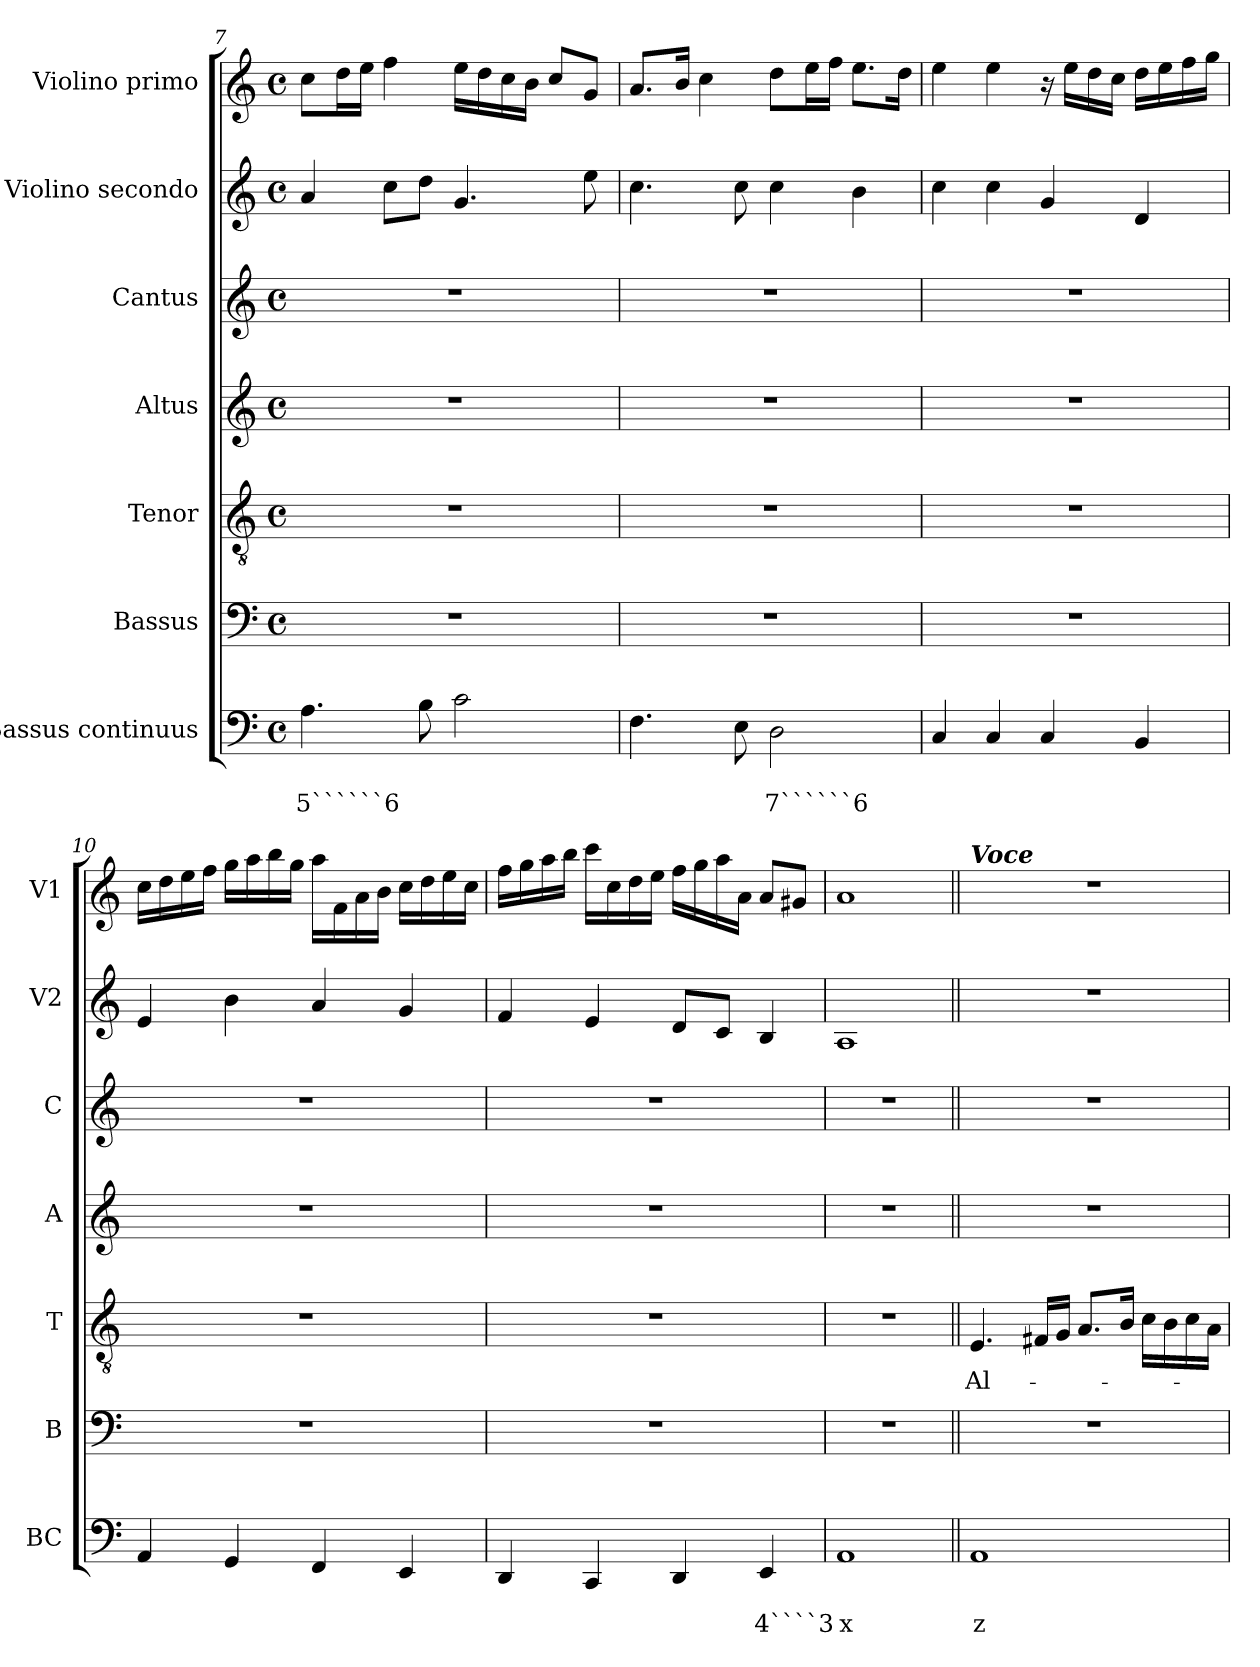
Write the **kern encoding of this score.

**kern	**text	**text	**kern	**kern	**text	**kern	**kern	**kern	**kern
*part7	*part7	*part7	*part6	*part5	*part5	*part4	*part3	*part2	*part1
*staff7	*staff7	*staff7	*staff6	*staff5	*staff5	*staff4	*staff3	*staff2	*staff1
*I"Bassus continuus	*	*	*I"Bassus	*I"Tenor	*	*I"Altus	*I"Cantus	*I"Violino secondo	*I"Violino primo
*I'BC	*	*	*I'B	*I'T	*	*I'A	*I'C	*I'V2	*I'V1
!!LO:LB:g=z
*clefF4	*	*	*clefF4	*clefGv2	*	*clefG2	*clefG2	*clefG2	*clefG2
*k[]	*	*	*k[]	*k[]	*	*k[]	*k[]	*k[]	*k[]
*C:	*	*	*C:	*C:	*	*C:	*C:	*C:	*C:
*M4/4	*	*	*M4/4	*M4/4	*	*M4/4	*M4/4	*M4/4	*M4/4
*met(c)	*	*	*met(c)	*met(c)	*	*met(c)	*met(c)	*met(c)	*met(c)
=7	=7	=7	=7	=7	=7	=7	=7	=7	=7
!	!	!LO:LY:b	!	!	!	!	!	!	!
4.A\	.	5``````6	1r	1r	.	1r	1r	4a/	8cc\L
.	.	.	.	.	.	.	.	.	16dd\L
.	.	.	.	.	.	.	.	.	16ee\JJ
.	.	.	.	.	.	.	.	8cc\L	4ff\
8B\	.	.	.	.	.	.	.	8dd\J	.
2c\	.	.	.	.	.	.	.	4.g/	16ee\LL
.	.	.	.	.	.	.	.	.	16dd\
.	.	.	.	.	.	.	.	.	16cc\
.	.	.	.	.	.	.	.	.	16b\JJ
.	.	.	.	.	.	.	.	.	8cc/L
.	.	.	.	.	.	.	.	8ee\	8g/J
=8	=8	=8	=8	=8	=8	=8	=8	=8	=8
4.F\	.	.	1r	1r	.	1r	1r	4.cc\	8.a/L
.	.	.	.	.	.	.	.	.	16b/Jk
.	.	.	.	.	.	.	.	.	4cc\
8E\	.	.	.	.	.	.	.	8cc\	.
!	!	!LO:LY:b	!	!	!	!	!	!	!
2D\	.	7``````6	.	.	.	.	.	4cc\	8dd\L
.	.	.	.	.	.	.	.	.	16ee\L
.	.	.	.	.	.	.	.	.	16ff\JJ
.	.	.	.	.	.	.	.	4b\	8.ee\L
.	.	.	.	.	.	.	.	.	16dd\Jk
=9	=9	=9	=9	=9	=9	=9	=9	=9	=9
4C/	.	.	1r	1r	.	1r	1r	4cc\	4ee\
4C/	.	.	.	.	.	.	.	4cc\	4ee\
4C/	.	.	.	.	.	.	.	4g/	16r
.	.	.	.	.	.	.	.	.	16ee\LL
.	.	.	.	.	.	.	.	.	16dd\
.	.	.	.	.	.	.	.	.	16cc\JJ
4BB/	.	.	.	.	.	.	.	4d/	16dd\LL
.	.	.	.	.	.	.	.	.	16ee\
.	.	.	.	.	.	.	.	.	16ff\
.	.	.	.	.	.	.	.	.	16gg\JJ
=10	=10	=10	=10	=10	=10	=10	=10	=10	=10
4AA/	.	.	1r	1r	.	1r	1r	4e/	16cc\LL
.	.	.	.	.	.	.	.	.	16dd\
.	.	.	.	.	.	.	.	.	16ee\
.	.	.	.	.	.	.	.	.	16ff\JJ
4GG/	.	.	.	.	.	.	.	4b\	16gg\LL
.	.	.	.	.	.	.	.	.	16aa\
.	.	.	.	.	.	.	.	.	16bb\
.	.	.	.	.	.	.	.	.	16gg\JJ
4FF/	.	.	.	.	.	.	.	4a/	16aa\LL
.	.	.	.	.	.	.	.	.	16f\
.	.	.	.	.	.	.	.	.	16a\
.	.	.	.	.	.	.	.	.	16b\JJ
4EE/	.	.	.	.	.	.	.	4g/	16cc\LL
.	.	.	.	.	.	.	.	.	16dd\
.	.	.	.	.	.	.	.	.	16ee\
.	.	.	.	.	.	.	.	.	16cc\JJ
=11	=11	=11	=11	=11	=11	=11	=11	=11	=11
4DD/	.	.	1r	1r	.	1r	1r	4f/	16ff\LL
.	.	.	.	.	.	.	.	.	16gg\
.	.	.	.	.	.	.	.	.	16aa\
.	.	.	.	.	.	.	.	.	16bb\JJ
4CC/	.	.	.	.	.	.	.	4e/	16ccc\LL
.	.	.	.	.	.	.	.	.	16cc\
.	.	.	.	.	.	.	.	.	16dd\
.	.	.	.	.	.	.	.	.	16ee\JJ
4DD/	.	.	.	.	.	.	.	8d/L	16ff\LL
.	.	.	.	.	.	.	.	.	16gg\
.	.	.	.	.	.	.	.	8c/J	16aa\
.	.	.	.	.	.	.	.	.	16a\JJ
!	!	!LO:LY:b	!	!	!	!	!	!	!
4EE/	.	4````3	.	.	.	.	.	4B/	8a/L
.	.	.	.	.	.	.	.	.	8g#X/J
=12	=12	=12	=12	=12	=12	=12	=12	=12	=12
!	!	!LO:LY:b	!	!	!	!	!	!	!
1AA	.	x	1r	1r	.	1r	1r	1A	1a
!!LO:PB:g=z
=13||	=13||	=13||	=13||	=13||	=13||	=13||	=13||	=13||	=13||
!	!	!	!	!	!	!	!	!	!LO:TX:a:Bi:t=Voce
!	!	!LO:LY:b	!	!	!LO:LY:b	!	!	!	!
1AA	.	z	1r	4.E/	Al-	1r	1r	1r	1r
.	.	.	.	16F#X/LL	.	.	.	.	.
.	.	.	.	16G/JJ	.	.	.	.	.
.	.	.	.	8.A/L	.	.	.	.	.
.	.	.	.	16B/Jk	.	.	.	.	.
.	.	.	.	16c\LL	.	.	.	.	.
.	.	.	.	16B\	.	.	.	.	.
.	.	.	.	16c\	.	.	.	.	.
.	.	.	.	16A\JJ	.	.	.	.	.
=	=	=	=	=	=	=	=	=	=
*-	*-	*-	*-	*-	*-	*-	*-	*-	*-
